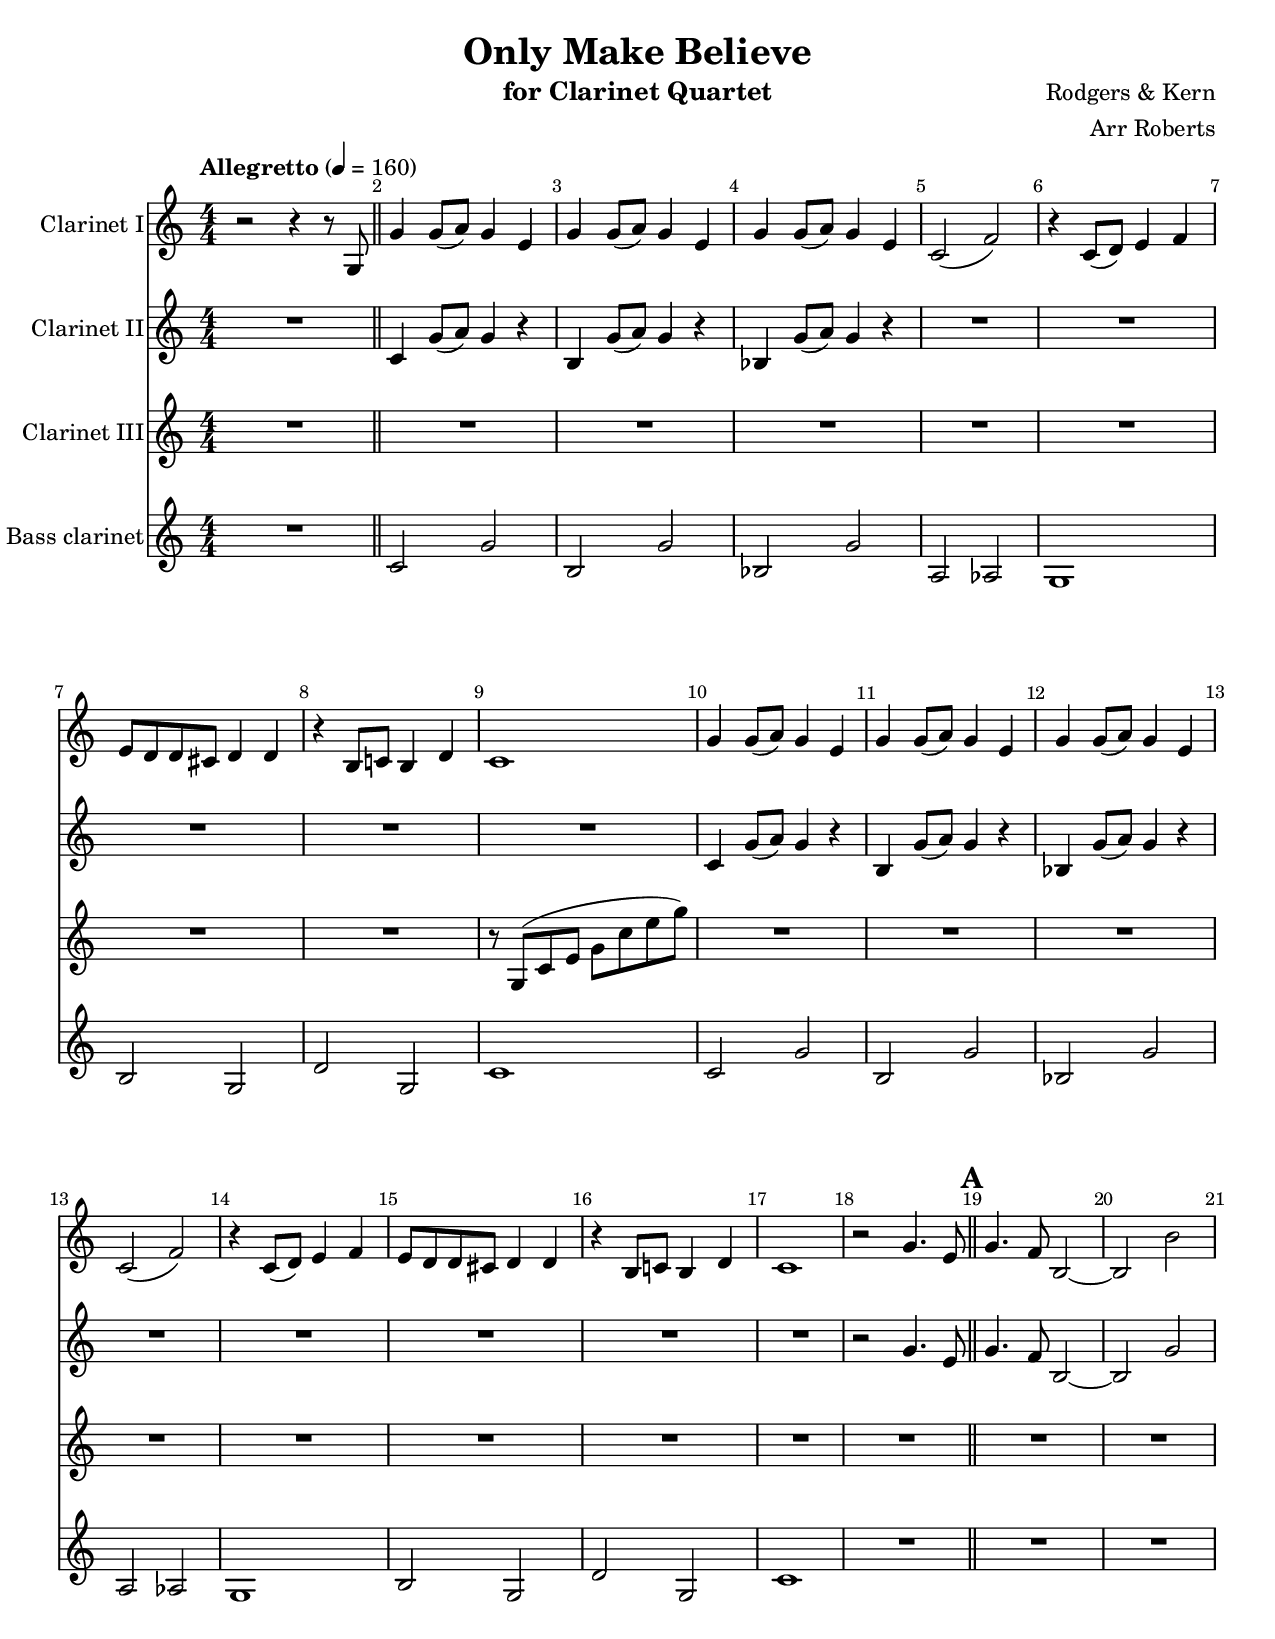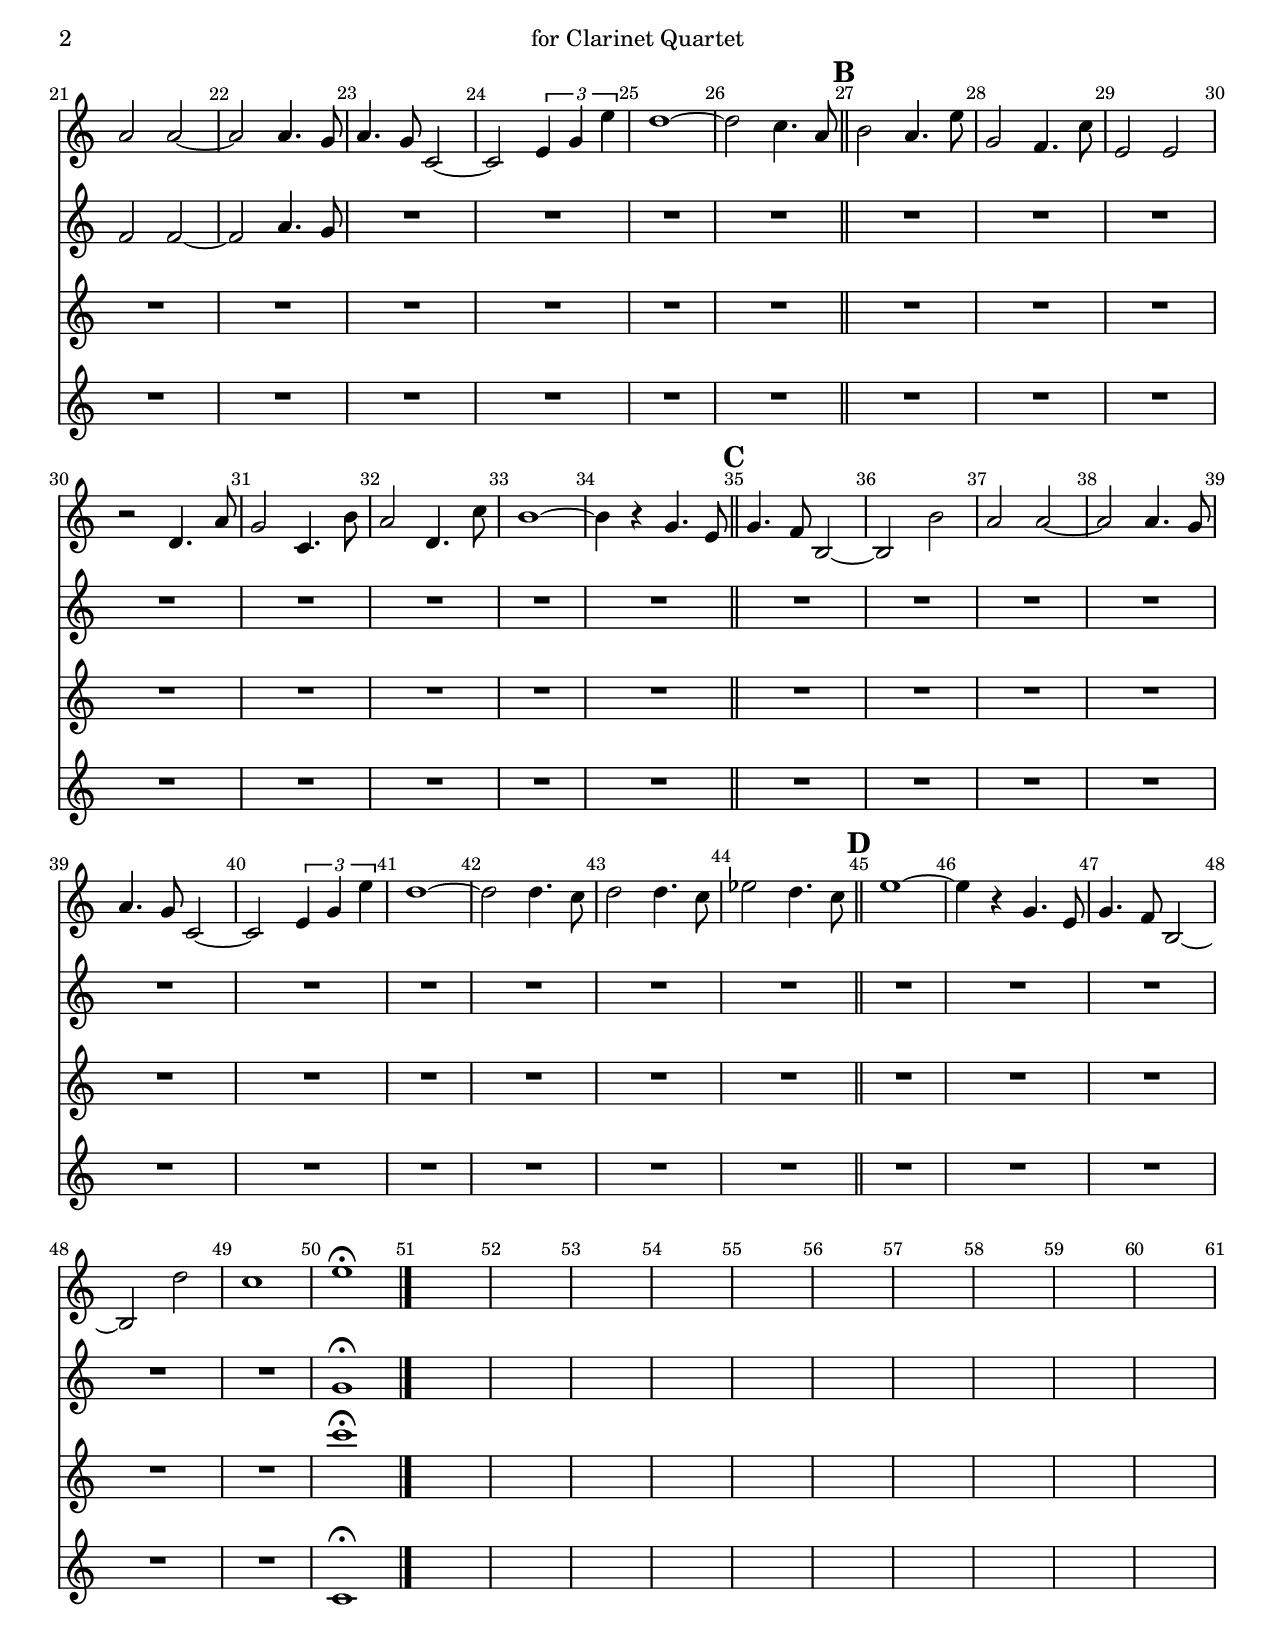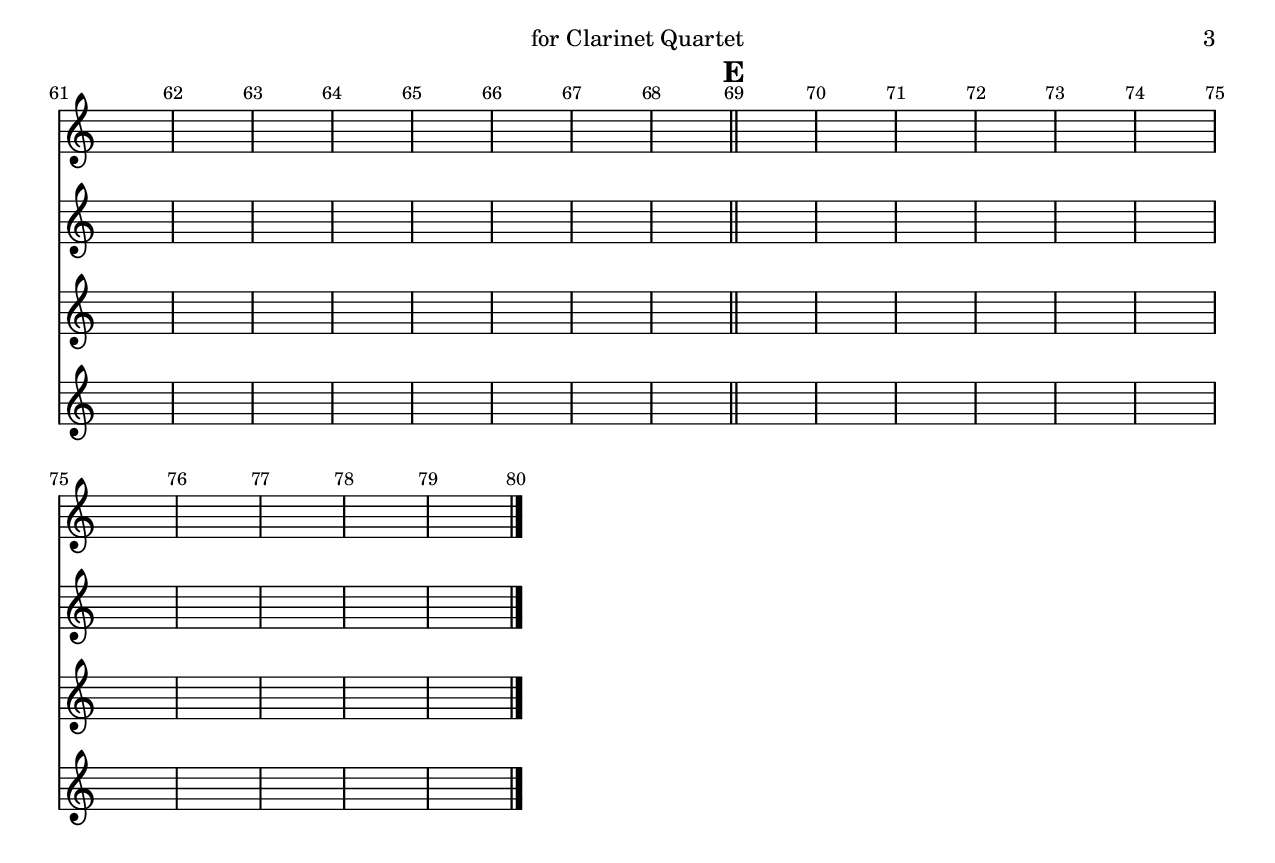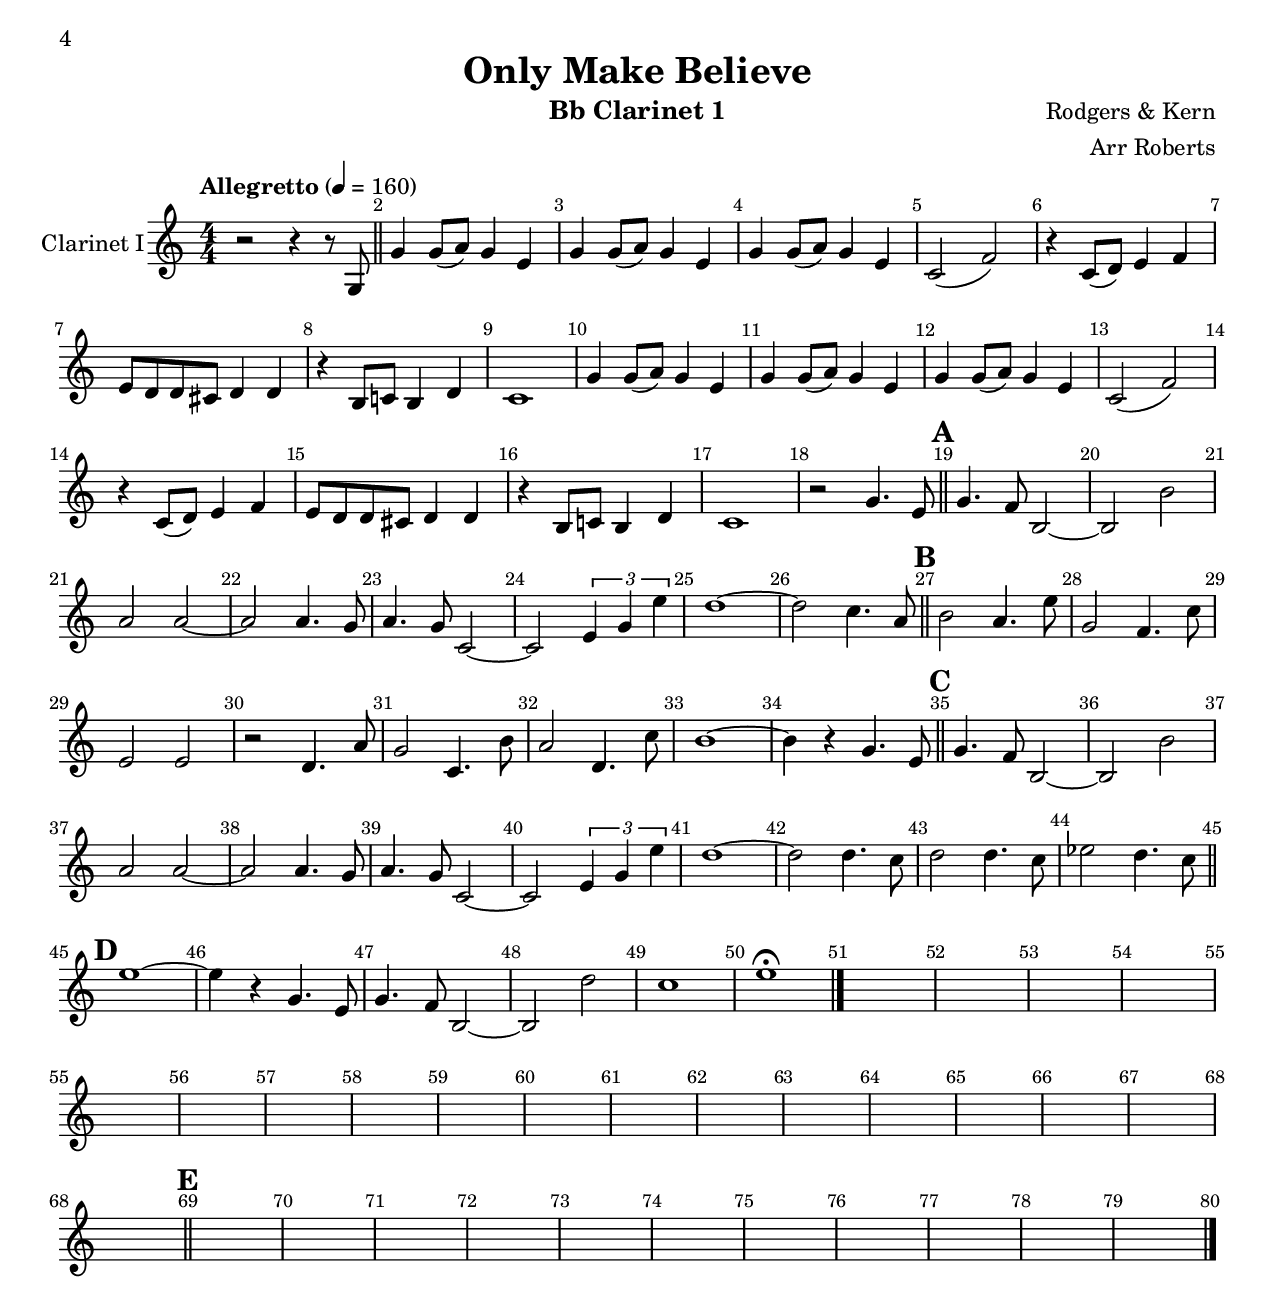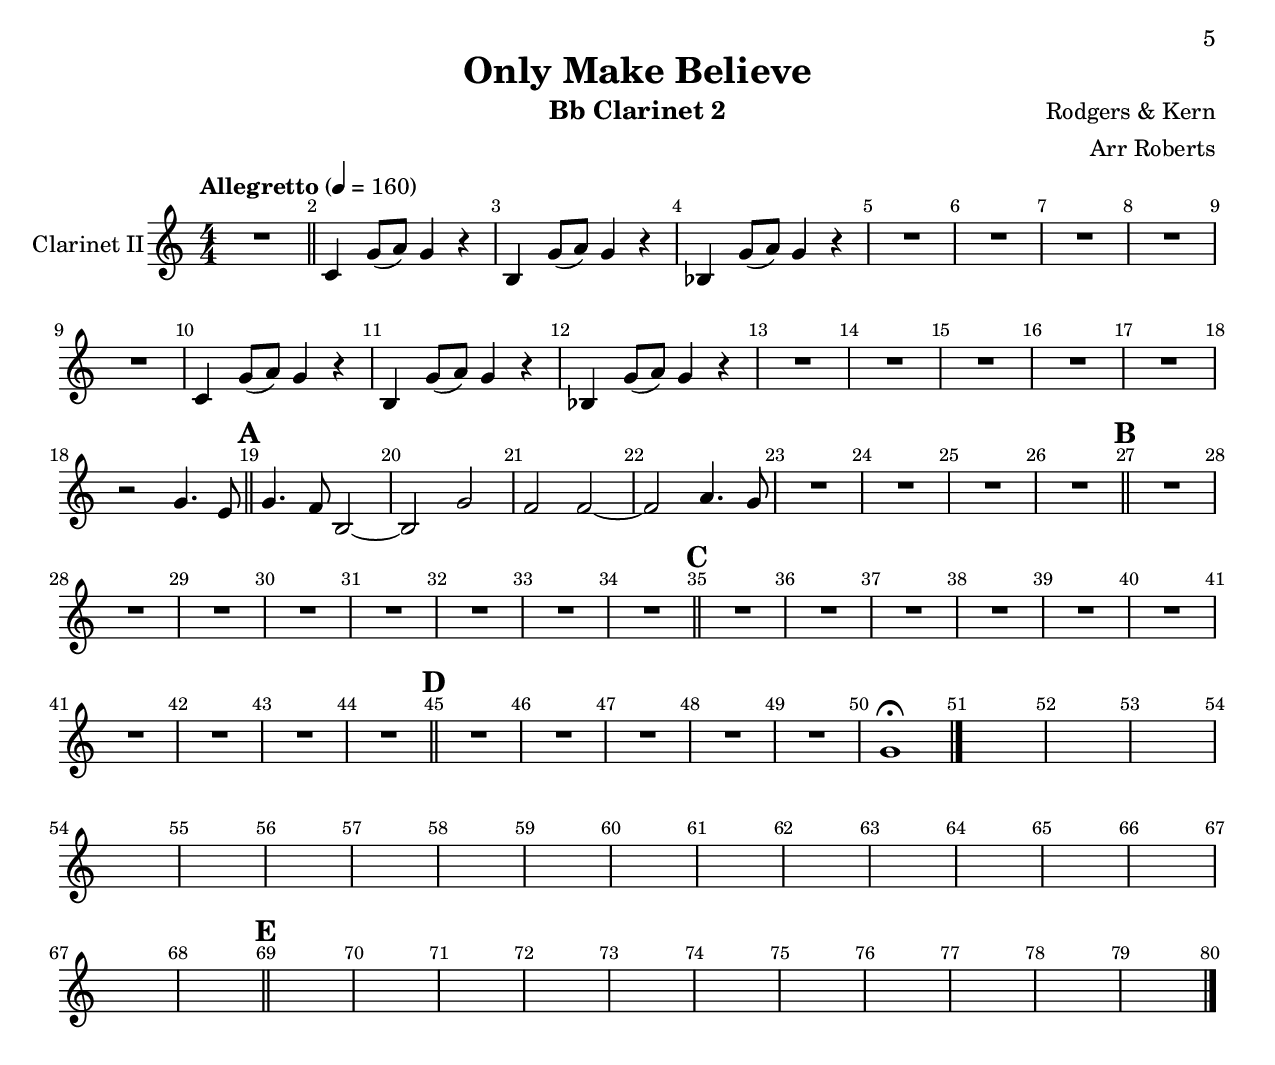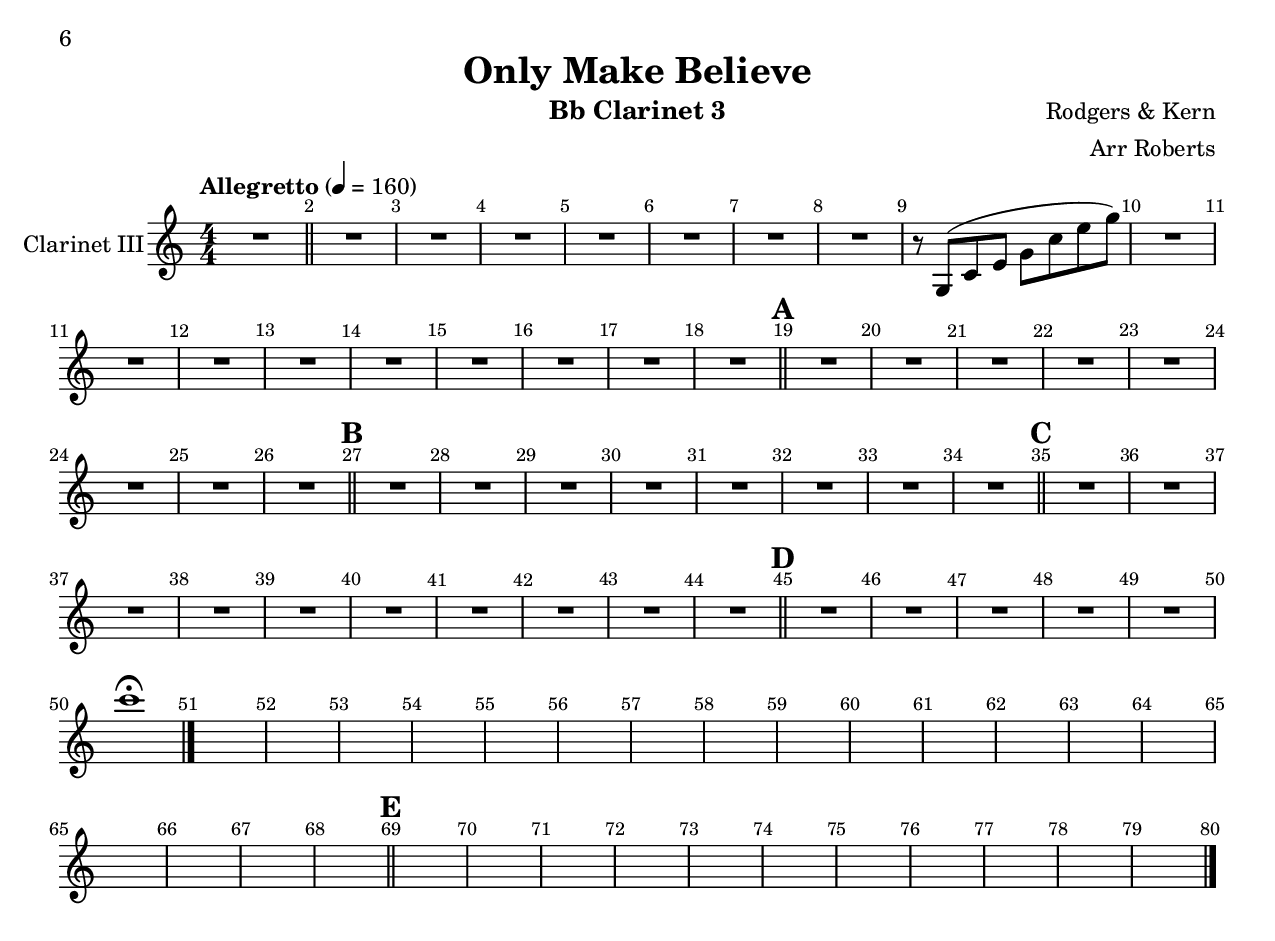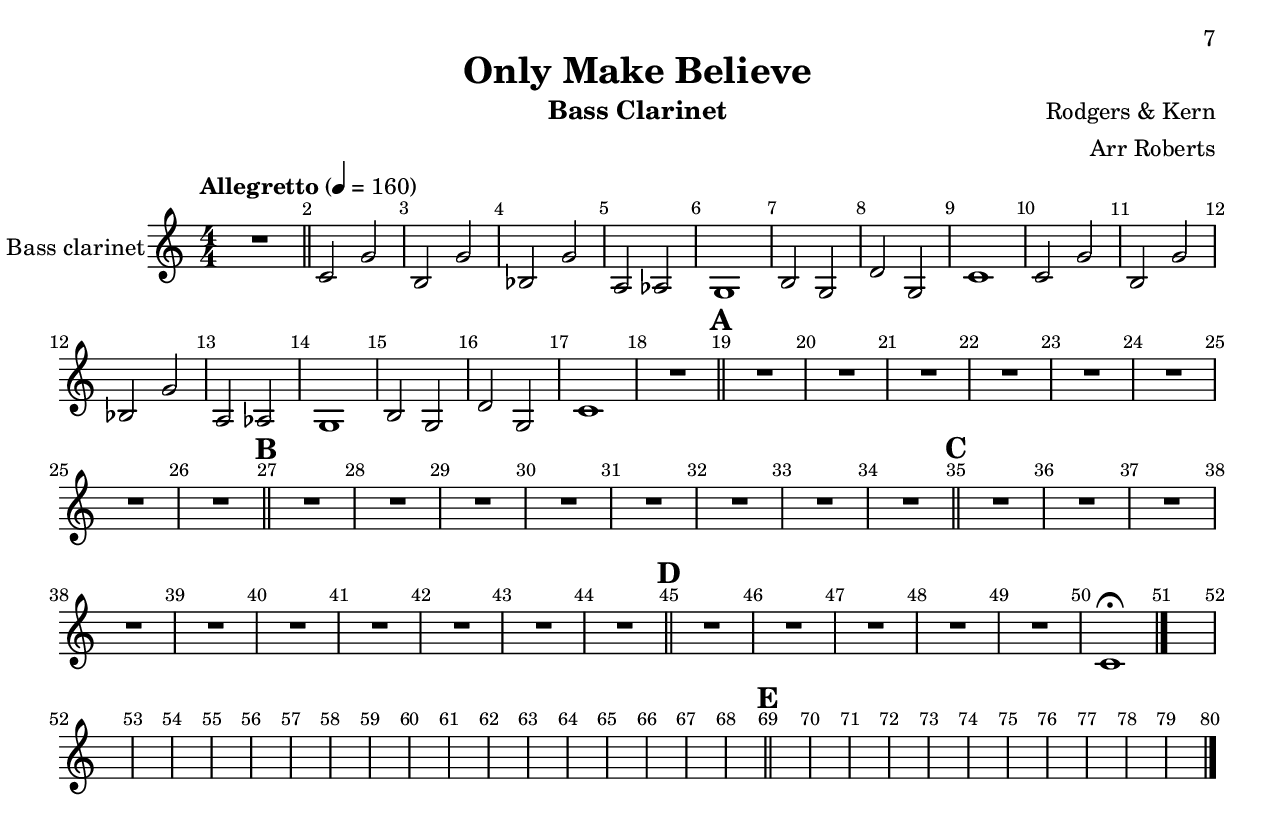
\version "2.16.0"
\include "english.ly"

\paper {
  #(set-paper-size "letter")
}

simile = \markup { \italic simile }
subMp = \markup { sub \dynamic mp }
rall = \markup { \italic rall... }
ritard = \markup { \italic { molto rit. } }
atempo = \markup { \italic { a tempo } }


common = {
  \numericTimeSignature 
  \override Score.BarNumber #'break-visibility = #all-visible
  \override Score.BarNumber #'self-alignment-X = #0
  \override Score.BarNumber #'self-alignment-Y = #1
  \override MultiMeasureRest #'expand-limit = #1
  \override BreathingSign.text = \markup { \musicglyph #"scripts.caesura.straight" } 
  \time 4/4
  \tempo "Allegretto" 4=160
  \clef treble 
  \key c \major
  \set Score.markFormatter = #format-mark-box-letters
}

notation = {
    s1*1 \bar "||" 
    s1*17 \bar "||" \mark \default
    s1*8 \bar "||" \mark \default
    s1*8 \bar "||" \mark \default
    s1*10 \bar "||" \mark \default
    s1*24 \bar "||" \mark \default
    s1*11 \bar "|."
}

\parallelMusic  #'(clari clarii clariii clarb) {

    r2 r4 r8 g,,8 |
    R1 |
    R1 |
    R1 |

    g'4 g8( a) g4 e4 | 
    c,4 g'8( a) g4 r4 |
    R1 |
    c2 g'2 | 

    g4 g8( a) g4 e4 |
    b,4 g'8( a) g4 r4 |
    R1 |
    b,2 g'2 |

    g4 g8( a) g4 e4  |
    bf,4 g'8( a) g4 r4 |
    R1 |
    bf,2 g'2 |

    c2( f2) |
    R1 |
    R1 |
    a,2 af2 |

    r4 c8( d) e4 f4 |
    R1 |
    R1 |
    g1 |

    e8 d d cs d4 d4 |
    R1 |
    R1 |
    b2 g2 |

    r4 b8 c!8 b4 d4 | 
    R1 |
    R1 |
    d'2 g,2 |

    c1 |
    R1 |
    r8 g,( c e g c e g) |
    c1 |

    % Repeat that.

    g'4 g8( a) g4 e4 | 
    c,4 g'8( a) g4 r4 |
    R1 |
    c2 g'2 | 

    g4 g8( a) g4 e4 |
    b,4 g'8( a) g4 r4 |
    R1 |
    b,2 g'2 |

    g4 g8( a) g4 e4  |
    bf,4 g'8( a) g4 r4 |
    R1 |
    bf,2 g'2 |

    c2( f2) |
    R1 |
    R1 |
    a,2 af2 |

    r4 c8( d) e4 f4 |
    R1 |
    R1 |
    g1 |

    e8 d d cs d4 d4 |
    R1 |
    R1 |
    b2 g2 |

    r4 b8 c!8 b4 d4 | 
    R1 |
    R1 |
    d'2 g,2 |

    c1 |
    R1 |
    R1 |
    c1 |
  
    % Double bar.

    r2 g'4. e8 |
    r2 g4. e8 |
    R1 |
    R1 |

    % Main theme [A]

    g4. f8 b,2~ |
    g4. f8 b,2~ |
    R1 |
    R1 |

    b2 b'2 |
    b2 g'2 |
    R1 |
    R1 |

    a2 a2~ |
    f2 f2~ |
    R1 |
    R1 |

    a2 a4. g8 |
    f2 a4. g8 |
    R1 |
    R1 |

    a4. g8 c,2~ |
    R1 |
    R1 |
    R1 |

    c2 \times 2/3 { e4 g e' } |
    R1 |
    R1 |
    R1 |

    d1~ |
    R1 |
    R1 |
    R1 |

    d2 c4. a8 |
    R1 |
    R1 |
    R1 |

    % [B] bar 27.  Others find peace of mind 

    b2 a4. e'8 |
    R1 |
    R1 |
    R1 |

    g,2 f4. c'8 |
    R1 |
    R1 |
    R1 |

    e,2 e2 |
    R1 |
    R1 |
    R1 |

    r2 d4. a'8 |
    R1 |
    R1 |
    R1 |

    g2 c,4. b'8 |
    R1 |
    R1 |
    R1 |

    a2 d,4. c'8 |
    R1 |
    R1 |
    R1 |

    b1~ |
    R1 |
    R1 |
    R1 |

    b4 r4 g4. e8 |
    R1 |
    R1 |
    R1 |

    % [C] bar 35.  Repeat.

    g4. f8 b,2~ |
    R1 |
    R1 |
    R1 |

    b2 b'2 |
    R1 |
    R1 |
    R1 |

    a2 a2~ |
    R1 |
    R1 |
    R1 |

    a2 a4. g8 |
    R1 |
    R1 |
    R1 |

    a4. g8 c,2~ |
    R1 |
    R1 |
    R1 |

    c2 \times 2/3 { e4 g e' } |
    R1 |
    R1 |
    R1 |

    d1~ |
    R1 |
    R1 |
    R1 |

    d2 d4. c8 |
    R1 |
    R1 |
    R1 |

    d2 d4. c8 |
    R1 |
    R1 |
    R1 |

    ef2 d4. c8 |
    R1 |
    R1 |
    R1 |

    e1~ |
    R1 |
    R1 |
    R1 |

    e4 r4 g,4. e8 |
    R1 |
    R1 |
    R1 |

    g4. f8 b,2~ |
    R1 |
    R1 |
    R1 |

    b2 d'2 |
    R1 |
    R1 |
    R1 |

    c1 |
    R1 |
    R1 |
    R1 |
 



    e1\fermata \bar "|." |
    g1\fermata \bar "|." |
    c1\fermata \bar "|." |
    c1\fermata \bar "|." |

}


clari =   \transpose bf bf { \common  \relative c''' \clari }
clarii =  \transpose bf bf { \common  \relative c''  \clarii }
clariii = \transpose bf bf { \common  \relative c''  \clariii }
clarb =   \transpose bf bf { \common  \relative c'   \clarb }

xtitle = "Only Make Believe"
xinstrument = "from Showboat"
xcomposer = "Rodgers & Kern"
xarranger = "Arr Roberts"



scoreAClarinetIPart = \new Staff \with {
  instrumentName = "Clarinet I"
  midiInstrument = "clarinet"
} << \notation { \common  \relative c''' \clari } >>

scoreAClarinetIIPart = \new Staff \with {
  instrumentName = "Clarinet II"
  midiInstrument = "clarinet"
} << \notation { \common  \relative c'' \clarii } >>

scoreAClarinetIIIPart = \new Staff \with {
  instrumentName = "Clarinet III"
  midiInstrument = "clarinet"
} << \notation { \common  \relative c'' \clariii } >>

scoreABassClarinetPart = \new Staff \with {
  instrumentName = "Bass clarinet"
  midiInstrument = "clarinet"
} << \notation { \common  \relative c' \clarb } >>


\bookpart { 
    \header {
      title = \xtitle
      instrument = "for Clarinet Quartet"
      composer = \xcomposer
      arranger = \xarranger
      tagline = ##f
    }
    
    \score {
      <<
        \scoreAClarinetIPart
        \scoreAClarinetIIPart
        \scoreAClarinetIIIPart
        \scoreABassClarinetPart
      >>
      \layout { ragged-last = ##t }
      \midi { }
    }
}

\paper {
    raggied-bottom = ##t
}

\bookpart {
   \header {
      title = \xtitle
      composer = \xcomposer
      arranger = \xarranger
      instrument = "Bb Clarinet 1"
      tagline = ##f
    }
    \score { \scoreAClarinetIPart }
}


\bookpart {
   \header {
      title = \xtitle
      composer = \xcomposer
      arranger = \xarranger
      instrument = "Bb Clarinet 2"
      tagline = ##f
    }
    \score { \scoreAClarinetIIPart }
}

\bookpart {
   \header {
      title = \xtitle
      composer = \xcomposer
      arranger = \xarranger
      instrument = "Bb Clarinet 3"
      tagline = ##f
    }
    \score { \scoreAClarinetIIIPart }
}

\bookpart {
   \header {
      title = \xtitle
      composer = \xcomposer
      arranger = \xarranger
      instrument = "Bass Clarinet"
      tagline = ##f
    }
    \score { \scoreABassClarinetPart }
}

